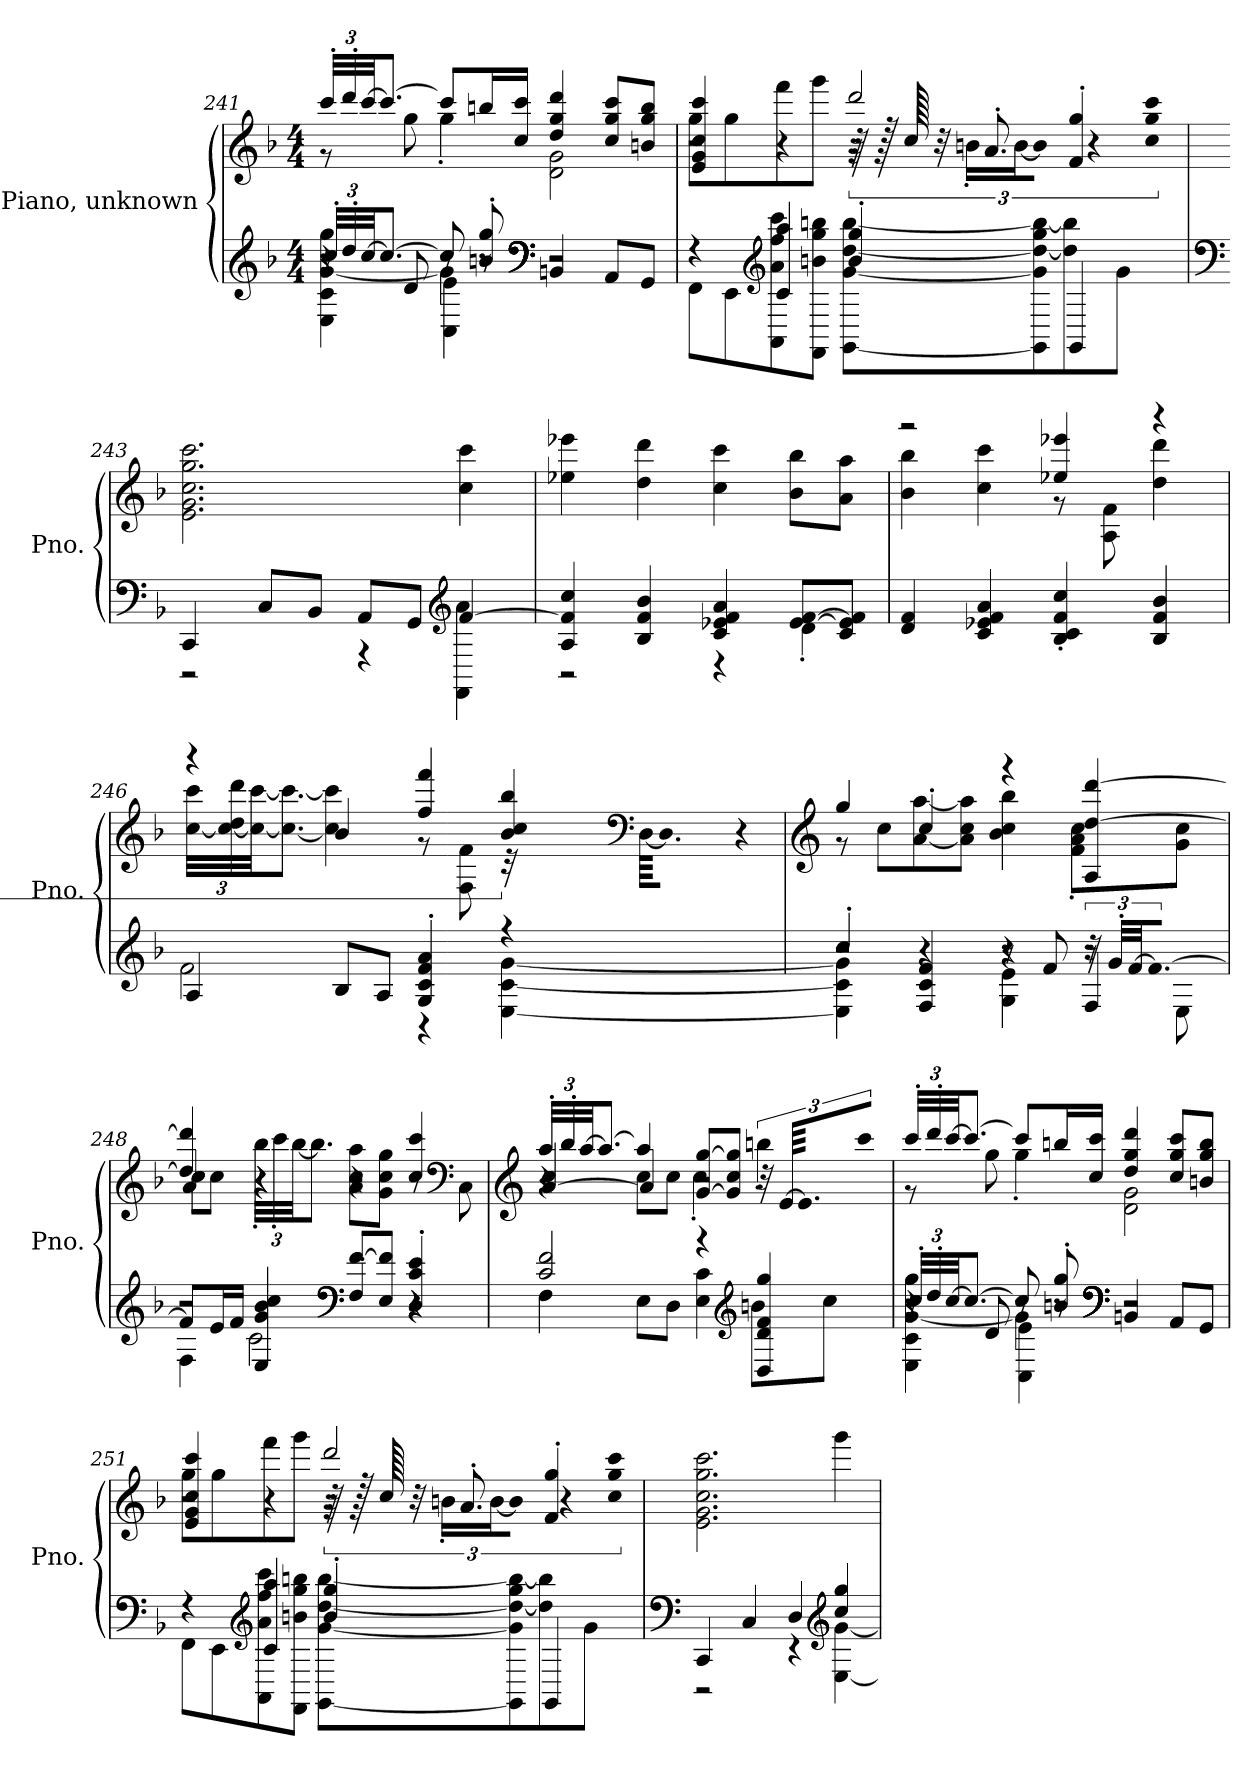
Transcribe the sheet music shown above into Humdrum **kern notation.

**kern	**kern
*part1	*part1
*staff2	*staff1
*I"Piano, unknown	*
*I'Pno.	*
!!LO:LB:g=z
*clefG2	*clefG2
*k[b-]	*k[b-]
*M4/4	*M4/4
=241	=241
*^	*
*	*^	*
*	*	*Xbrackettup	*Xbrackettup
*	*	*^	*^
8r	4E\ 4c\ [4g\ 4gg\	48cc'/LLL	4r	48ccc'/LLL	8r
.	.	48dd'/	.	48ddd'/	.
.	.	[48cc/JJ	.	[48ccc/JJ	.
.	.	8.cc/J_	.	8.ccc/J_	.
8d/	.	.	.	.	8gg\
8r	4g\]	8cc/]	4C\ 4e\	8ccc/L]	4gg'\
8bn/' 8gg/'	.	8r	.	16bbn/L	.
.	.	.	.	16cc/ 16ccc/JJ	.
*clefF4	*	*	*	*	*
2r	2r	4BBn/	2r	4dd/ 4gg/ 4ddd/	2d\ 2g\
.	.	8AA/L	.	8cc/ 8gg/ 8ccc/L	.
.	.	8GG/J	.	8bn/ 8gg/ 8bb/J	.
*	*v	*v	*v	*	*
=242	=242	=242	=242
*	*	*	*^
4r	8FF\L	2r	8gg\L	4e/ 4g/ 4cc/ 4ccc/
.	8EE\	.	8gg\	.
*clefG2	*	*	*	*
4c/ 4aa/	8AA\ 8a\ 8ff\ 8ccc\	.	8fff\	4r
.	8FF\ 8bn\ 8gg\ 8bbn\J	.	8ggg\J	.
*	*	*	*brackettup	*
4b/' 4gg/'	[8GG\ [8g\ [8dd\ [8bb\L	2ddd/	24r	64r
.	.	.	.	128r
.	.	.	.	128cc/
.	.	.	.	32r
.	.	.	24bn'\LL	.
.	.	.	.	8.a'/
.	.	.	[24b\J	.
.	8GG\] 8g\] 8dd\_ 8gg\ 8bb\_	.	8b\J]	.
4GG/	8dd\] 8bb\]	.	8r	4f/' 4gg/'
.	8g\J	.	8cc\ 8gg\ 8ccc\	.
*	*	*v	*v	*v
!!LO:LB:g=z
=243	=243	=243
*clefF4	*	*
4CC/	2r	2.e\ 2.g\ 2.cc\ 2.gg\ 2.ccc\
8C/L	.	.
8BB-/J	.	.
8AA/L	4r	.
8GG/J	.	.
*clefG2	*	*
[4f/	4FF\ 4a\	4cc\ 4ccc\
=244	=244	=244
4A/ 4f/] 4cc/	2r	4ee-X\ 4eee-X\
4B-/ 4f/ 4b-/	.	4dd\ 4ddd\
4c/ 4e-X/ 4f/ 4a/	4r	4cc\ 4ccc\
[8e-/ [8f/L	4d'\	8b-\ 8bb-\L
8c/ 8e-/] 8f/]J	.	8a\ 8aa\J
*v	*v	*
=245	=245
*	*^
4d/ 4f/	2r	4b-\ 4bb-\
4c/ 4e-X/ 4f/ 4a/	.	4cc\ 4ccc\
4B-/' 4c/' 4f/' 4cc/'	4ee-X/ 4eee-X/	8r
.	.	8A\ 8f\
4B-/ 4f/ 4b-/	4r	4dd\ 4ddd\
=246	=246	=246
*^	*	*
*	*	*	*Xbrackettup
4A/	2f\	4r	[48cc\ 48ccc\LLL
.	.	.	48cc\_ 48dd\ 48ddd\
.	.	.	48cc\_ [48ccc\JJ
.	.	.	8.cc\_ 8.ccc\_J
8B-/L	.	4b-/	4cc\] 4ccc\]
8A/J	.	.	.
4G/' 4c/' 4f/' 4a/'	4r	4ff/ 4fff/	8r
.	.	.	8F\ 8f\
*	*	*	*brackettup
4r	[4E\ [4c\ [4g\	4b-/ 4cc/ 4bb-/	48r
*	*	*clefF4	*
.	.	.	[96D\KKLL
.	.	.	16.D\JJ]
.	.	.	8r
*v	*v	*	*
!!LO:LB:g=z	!!
=247	=247	=247
*	*clefG2	*
*^	*	*
*	*^	*	*
4cc'/	4E\] 4c\] 4g\]	2r	4gg/	8r
.	.	.	.	8cc\L
4F/ 4c/ 4f/	4r	.	4cc'/	[8a\ [8aa\
.	.	.	.	8a\] 8cc\ 8aa\]J
8r	4G\ 4e\	4r	4r	4b-\ 4cc\ 4bb-\
8f/	.	.	.	.
*brackettup	*	*	*	*
48r	8r	4F/	4A/ [4dd/ [4ddd/	8f\' 8a\' 8cc\'L
48g'/LLL	.	.	.	.
[48f/JJ	.	.	.	.
8.f/J_	.	.	.	.
.	8E\	.	.	8g\ 8cc\J
=248	=248	=248	=248	=248
*	*	*	*	*^
8f/L]	4F\	2r	4dd/] 4ddd/]	8cc\L	4a/
16e/L	.	.	.	8cc\J	.
16f/JJ	.	.	.	.	.
*	*	*	*	*Xbrackettup	*
4E/ 4g/ 4b-/ 4cc/	2c\	.	4r	48bb-'\LLL	4r
.	.	.	.	48ccc'\	.
.	.	.	.	[48bb-\JJ	.
.	.	.	.	8.bb-\J]	.
*clefF4	*	*	*	*	*
[8f/L	.	4F'/	4r	8a\ 8cc\ 8aa\L	2r
8E/ 8f/]J	.	.	.	8g\ 8cc\ 8gg\J	.
4D/' 4c/' 4e/'	4r	4r	4cc/ 4ccc/	8r	.
*	*	*	*clefF4	*	*
.	.	.	.	8C\	.
*v	*v	*v	*	*	*
!!LO:LB:g=z	!!	!!
=249	=249	=249	=249
*	*clefG2	*	*
*^	*	*	*
2c/ 2f/	4F\	48aa'/LLL	4r	[4a/ 4cc/
.	.	48bb-'/	.	.
.	.	[48aa/JJ	.	.
.	.	8.aa/J_	.	.
.	8E\L	4aa/]	8cc\L	4a/]
.	8D\J	.	8cc\J	.
4r	4E\ 4c\	[8g/ [8gg/L	4cc'\	2r
.	.	8g/] 8cc/ 8gg/]J	.	.
*clefG2	*	*	*	*
*	*	*brackettup	*	*
4D/ 4d/ 4f/ 4gg/	8bn\L	48r	4bbn'\	.
.	.	[96e/KKLL	.	.
.	.	16.e/J]	.	.
.	8cc\J	8ccc/J	.	.
*	*	*v	*v	*v
=250	=250	=250
*	*^	*
*	*	*Xbrackettup	*Xbrackettup
*	*	*^	*^
8r	4E\ 4c\ [4g\ 4gg\	48cc'/LLL	4r	48ccc'/LLL	8r
.	.	48dd'/	.	48ddd'/	.
.	.	[48cc/JJ	.	[48ccc/JJ	.
.	.	8.cc/J_	.	8.ccc/J_	.
8d/	.	.	.	.	8gg\
8r	4g\]	8cc/]	4C\ 4e\	8ccc/L]	4gg'\
8bn/' 8gg/'	.	8r	.	16bbn/L	.
.	.	.	.	16cc/ 16ccc/JJ	.
*clefF4	*	*	*	*	*
2r	2r	4BBn/	2r	4dd/ 4gg/ 4ddd/	2d\ 2g\
.	.	8AA/L	.	8cc/ 8gg/ 8ccc/L	.
.	.	8GG/J	.	8bn/ 8gg/ 8bb/J	.
*	*v	*v	*v	*	*
!!LO:PB:g=z
=251	=251	=251	=251
*	*	*	*^
4r	8FF\L	2r	8gg\L	4e/ 4g/ 4cc/ 4ccc/
.	8EE\	.	8gg\	.
*clefG2	*	*	*	*
4c/ 4aa/	8AA\ 8a\ 8ff\ 8ccc\	.	8fff\	4r
.	8FF\ 8bn\ 8gg\ 8bbn\J	.	8ggg\J	.
*	*	*	*brackettup	*
4b/' 4gg/'	[8GG\ [8g\ [8dd\ [8bb\L	2ddd/	24r	64r
.	.	.	.	128r
.	.	.	.	128cc/
.	.	.	.	32r
.	.	.	24bn'\LL	.
.	.	.	.	8.a'/
.	.	.	[24b\J	.
.	8GG\] 8g\] 8dd\_ 8gg\ 8bb\_	.	8b\J]	.
4GG/	8dd\] 8bb\]	.	8r	4f/' 4gg/'
.	8g\J	.	8cc\ 8gg\ 8ccc\	.
*	*	*v	*v	*v
=252	=252	=252
*clefF4	*	*
4CC/	2r	2.e\ 2.g\ 2.cc\ 2.gg\ 2.ccc\
4C/	.	.
4D/	4r	.
*clefG2	*	*
4cc/ 4gg/	[4E\ [4g\	4ggg\
*v	*v	*
=	=
*-	*-
